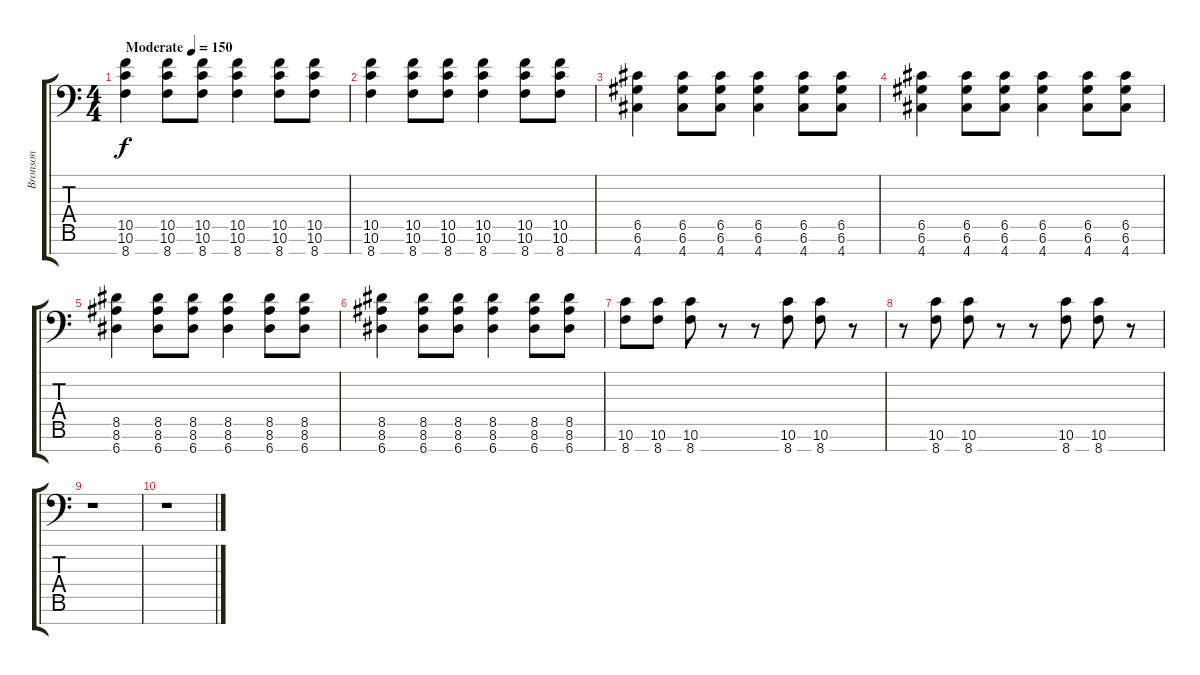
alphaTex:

\track ("Bronson" "Bronson") {instrument distortionguitar}
\staff {score tabs}
\tuning (D4 A3 F3 C3 G2 D2 A1) {hide}
\ts (4 4)
\tempo (150 "Moderate")
\clef f4
\ks c
(10.5 10.6 8.7).4{dy f instrument distortionguitar} (10.5 10.6 8.7).8 (10.5 10.6 8.7).8 (10.5 10.6 8.7).4 (10.5 10.6 8.7).8 (10.5 10.6 8.7).8 |
(10.5 10.6 8.7).4 (10.5 10.6 8.7).8 (10.5 10.6 8.7).8 (10.5 10.6 8.7).4 (10.5 10.6 8.7).8 (10.5 10.6 8.7).8 |
(6.5 6.6 4.7).4 (6.5 6.6 4.7).8 (6.5 6.6 4.7).8 (6.5 6.6 4.7).4 (6.5 6.6 4.7).8 (6.5 6.6 4.7).8 |
(6.5 6.6 4.7).4 (6.5 6.6 4.7).8 (6.5 6.6 4.7).8 (6.5 6.6 4.7).4 (6.5 6.6 4.7).8 (6.5 6.6 4.7).8 |
(8.5 8.6 6.7).4 (8.5 8.6 6.7).8 (8.5 8.6 6.7).8 (8.5 8.6 6.7).4 (8.5 8.6 6.7).8 (8.5 8.6 6.7).8 |
(8.5 8.6 6.7).4 (8.5 8.6 6.7).8 (8.5 8.6 6.7).8 (8.5 8.6 6.7).4 (8.5 8.6 6.7).8 (8.5 8.6 6.7).8 |
(10.6 8.7).8 (10.6 8.7).8 (10.6 8.7).8 r.8 r.8 (10.6 8.7).8 (10.6 8.7).8 r.8 |
r.8 (10.6 8.7).8 (10.6 8.7).8 r.8 r.8 (10.6 8.7).8 (10.6 8.7).8 r.8 |
r.1 |
r.1
